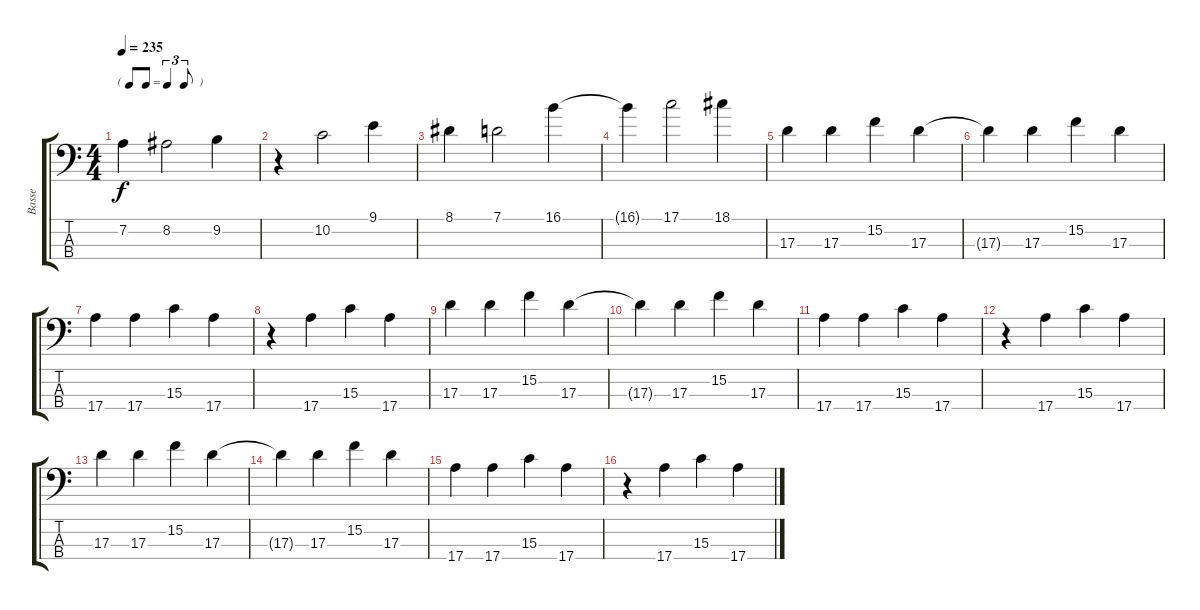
\track ("Basse" "Basse") {instrument acousticbass}
\staff {score tabs}
\tuning (G2 D2 A1 E1) {hide}
\ts (4 4)
\tf triplet8th
\tempo 235
\clef f4
\ks c
7.2.4{dy f} 8.2.2 9.2.4 |
r.4 10.2.2 9.1.4 |
8.1.4 7.1.2 16.1.4 |
16.1{t}.4 17.1.2 18.1.4 |
17.3.4 17.3.4 15.2.4 17.3.4 |
17.3{t}.4 17.3.4 15.2.4 17.3.4 |
17.4.4 17.4.4 15.3.4 17.4.4 |
r.4 17.4.4 15.3.4 17.4.4 |
17.3.4 17.3.4 15.2.4 17.3.4 |
17.3{t}.4 17.3.4 15.2.4 17.3.4 |
17.4.4 17.4.4 15.3.4 17.4.4 |
r.4 17.4.4 15.3.4 17.4.4 |
17.3.4 17.3.4 15.2.4 17.3.4 |
17.3{t}.4 17.3.4 15.2.4 17.3.4 |
17.4.4 17.4.4 15.3.4 17.4.4 |
r.4 17.4.4 15.3.4 17.4.4
